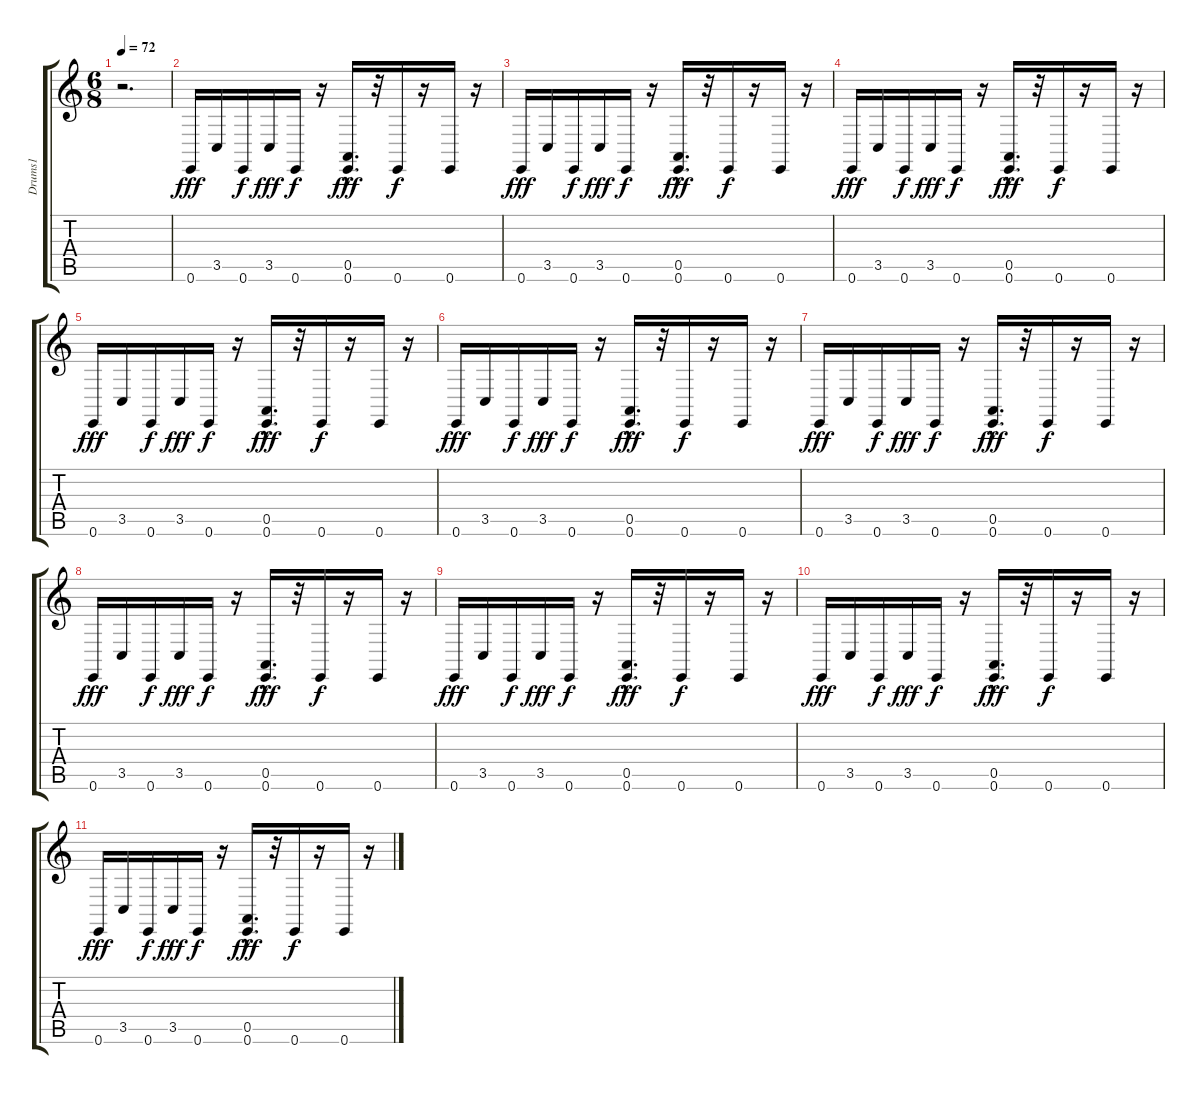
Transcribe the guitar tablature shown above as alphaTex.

\track ("Drums1" "Drums1") {instrument melodictom}
\staff {score tabs}
\tuning (E4 B3 G3 D3 A2 E2) {hide}
\ts (6 8)
\tempo 72
\clef g2
\ks c
r.2{d dy f} |
0.6.16{dy fff} 3.5.16 0.6.16{dy f} 3.5.16{dy fff} 0.6.16{dy f} r.16 (0.5{hac} 0.6).16{d dy fff} r.32 0.6.16{dy f} r.16 0.6.16 r.16 |
0.6.16{dy fff} 3.5.16 0.6.16{dy f} 3.5.16{dy fff} 0.6.16{dy f} r.16 (0.5{hac} 0.6).16{d dy fff} r.32 0.6.16{dy f} r.16 0.6.16 r.16 |
0.6.16{dy fff} 3.5.16 0.6.16{dy f} 3.5.16{dy fff} 0.6.16{dy f} r.16 (0.5{hac} 0.6).16{d dy fff} r.32 0.6.16{dy f} r.16 0.6.16 r.16 |
0.6.16{dy fff} 3.5.16 0.6.16{dy f} 3.5.16{dy fff} 0.6.16{dy f} r.16 (0.5{hac} 0.6).16{d dy fff} r.32 0.6.16{dy f} r.16 0.6.16 r.16 |
0.6.16{dy fff} 3.5.16 0.6.16{dy f} 3.5.16{dy fff} 0.6.16{dy f} r.16 (0.5{hac} 0.6).16{d dy fff} r.32 0.6.16{dy f} r.16 0.6.16 r.16 |
0.6.16{dy fff} 3.5.16 0.6.16{dy f} 3.5.16{dy fff} 0.6.16{dy f} r.16 (0.5{hac} 0.6).16{d dy fff} r.32 0.6.16{dy f} r.16 0.6.16 r.16 |
0.6.16{dy fff} 3.5.16 0.6.16{dy f volume 16} 3.5.16{dy fff} 0.6.16{dy f} r.16 (0.5{hac} 0.6).16{d dy fff} r.32 0.6.16{dy f} r.16 0.6.16 r.16 |
0.6.16{dy fff} 3.5.16 0.6.16{dy f volume 16} 3.5.16{dy fff volume 16} 0.6.16{dy f volume 15} r.16 (0.5{hac} 0.6).16{d dy fff volume 14} r.32 0.6.16{dy f volume 13} r.16 0.6.16{volume 12} r.16 |
0.6.16{dy fff volume 11} 3.5.16{volume 11} 0.6.16{dy f volume 10} 3.5.16{dy fff volume 10} 0.6.16{dy f volume 9} r.16 (0.5{hac} 0.6).16{d dy fff volume 8} r.32 0.6.16{dy f volume 8} r.16 0.6.16{volume 7} r.16 |
0.6.16{dy fff volume 6} 3.5.16{volume 5} 0.6.16{dy f volume 5} 3.5.16{dy fff volume 4} 0.6.16{dy f volume 4} r.16 (0.5{hac} 0.6).16{d dy fff volume 3} r.32 0.6.16{dy f volume 2} r.16 0.6.16{volume 1} r.16
